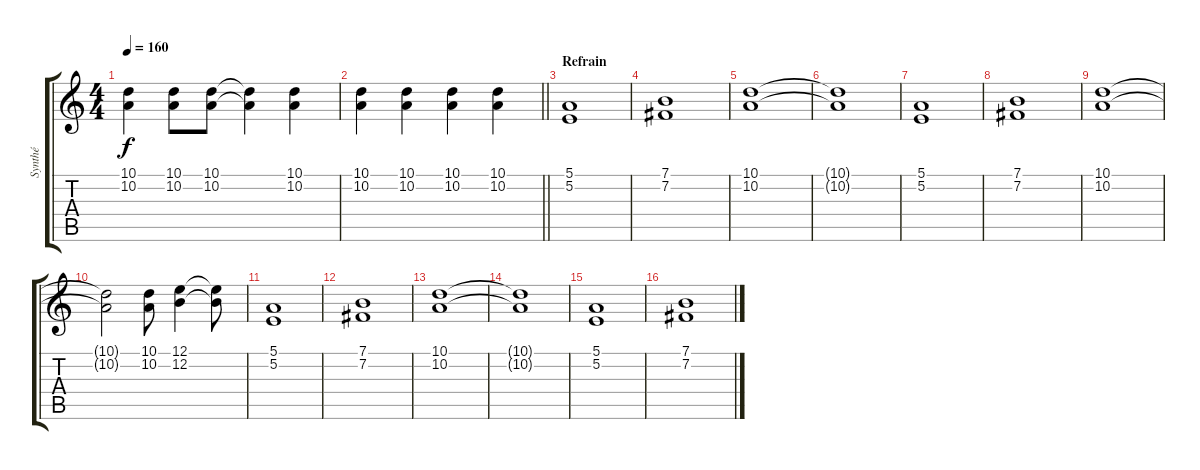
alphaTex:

\track ("Synthé" "Synthé") {instrument synthbrass2}
\staff {score tabs}
\tuning (E4 B3 G3 D3 A2 E2) {hide}
\ts (4 4)
\tempo 160
\clef g2
\ks c
(10.1 10.2).4{dy f} (10.1 10.2).8 (10.1 10.2).8 (10.1{t} 10.2{t}).4 (10.1 10.2).4 |
\barLineRight lightlight
(10.1 10.2).4 (10.1 10.2).4 (10.1 10.2).4 (10.1 10.2).4 |
\section ("" "Refrain")
(5.1 5.2).1 |
(7.1 7.2).1 |
(10.1 10.2).1 |
(10.1{t} 10.2{t}).1 |
(5.1 5.2).1 |
(7.1 7.2).1 |
(10.1 10.2).1 |
(10.1{t} 10.2{t}).2 (10.1 10.2).8 (12.1 12.2).4 (12.1{t} 12.2{t}).8 |
(5.1 5.2).1 |
(7.1 7.2).1 |
(10.1 10.2).1 |
(10.1{t} 10.2{t}).1 |
(5.1 5.2).1 |
(7.1 7.2).1
